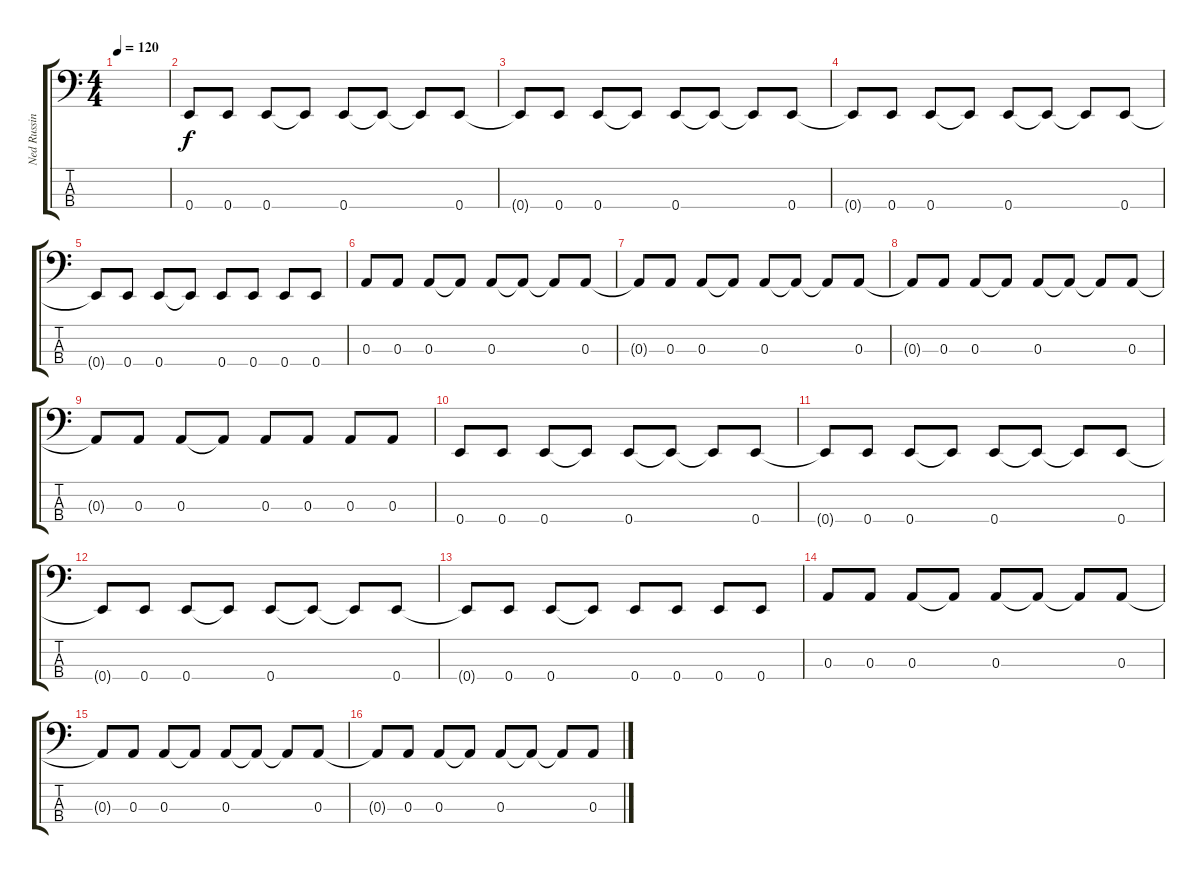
\track ("Ned Russin" "Ned Russin") {instrument electricbassfinger}
\staff {score tabs}
\tuning (G2 D2 A1 E1) {hide}
\ts (4 4)
\tempo 120
\clef f4
\ks c
|
0.4.8 0.4.8 0.4.8 0.4{t}.8 0.4.8 0.4{t}.8 0.4{t}.8 0.4.8 |
0.4{t}.8 0.4.8 0.4.8 0.4{t}.8 0.4.8 0.4{t}.8 0.4{t}.8 0.4.8 |
0.4{t}.8 0.4.8 0.4.8 0.4{t}.8 0.4.8 0.4{t}.8 0.4{t}.8 0.4.8 |
0.4{t}.8 0.4.8 0.4.8 0.4{t}.8 0.4.8 0.4.8 0.4.8 0.4.8 |
0.3.8 0.3.8 0.3.8 0.3{t}.8 0.3.8 0.3{t}.8 0.3{t}.8 0.3.8 |
0.3{t}.8 0.3.8 0.3.8 0.3{t}.8 0.3.8 0.3{t}.8 0.3{t}.8 0.3.8 |
0.3{t}.8 0.3.8 0.3.8 0.3{t}.8 0.3.8 0.3{t}.8 0.3{t}.8 0.3.8 |
0.3{t}.8 0.3.8 0.3.8 0.3{t}.8 0.3.8 0.3.8 0.3.8 0.3.8 |
0.4.8 0.4.8 0.4.8 0.4{t}.8 0.4.8 0.4{t}.8 0.4{t}.8 0.4.8 |
0.4{t}.8 0.4.8 0.4.8 0.4{t}.8 0.4.8 0.4{t}.8 0.4{t}.8 0.4.8 |
0.4{t}.8 0.4.8 0.4.8 0.4{t}.8 0.4.8 0.4{t}.8 0.4{t}.8 0.4.8 |
0.4{t}.8 0.4.8 0.4.8 0.4{t}.8 0.4.8 0.4.8 0.4.8 0.4.8 |
0.3.8 0.3.8 0.3.8 0.3{t}.8 0.3.8 0.3{t}.8 0.3{t}.8 0.3.8 |
0.3{t}.8 0.3.8 0.3.8 0.3{t}.8 0.3.8 0.3{t}.8 0.3{t}.8 0.3.8 |
0.3{t}.8 0.3.8 0.3.8 0.3{t}.8 0.3.8 0.3{t}.8 0.3{t}.8 0.3.8
